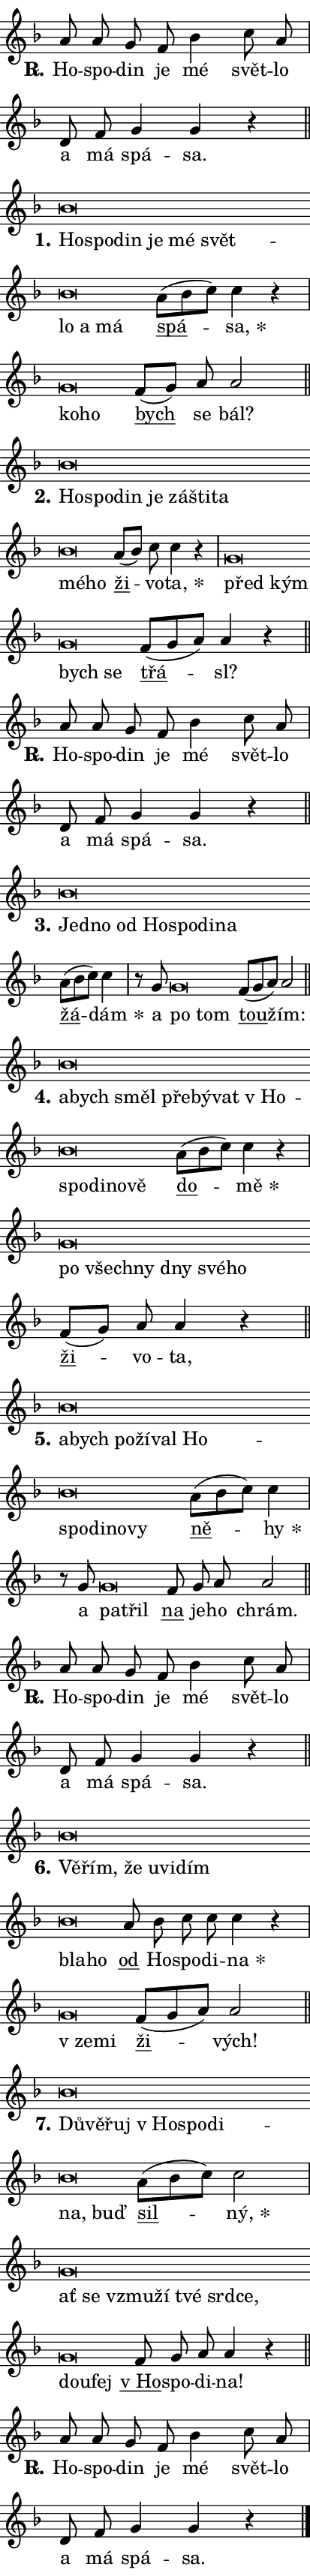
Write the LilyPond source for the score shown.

\version "2.22.1"
\header { tagline = "" }
\paper {
  indent = 0\cm
  top-margin = 0\cm
  right-margin = 0\cm
  bottom-margin = 0\cm
  left-margin = 0\cm
  paper-width = 7\cm
  page-breaking = #ly:one-page-breaking
  system-system-spacing.basic-distance = #11
  score-system-spacing.basic-distance = #11
  ragged-last = ##f
}


%% Author: Thomas Morley
%% https://lists.gnu.org/archive/html/lilypond-user/2020-05/msg00002.html
#(define (line-position grob)
"Returns position of @var[grob} in current system:
   @code{'start}, if at first time-step
   @code{'end}, if at last time-step
   @code{'middle} otherwise
"
  (let* ((col (ly:item-get-column grob))
         (ln (ly:grob-object col 'left-neighbor))
         (rn (ly:grob-object col 'right-neighbor))
         (col-to-check-left (if (ly:grob? ln) ln col))
         (col-to-check-right (if (ly:grob? rn) rn col))
         (break-dir-left
           (and
             (ly:grob-property col-to-check-left 'non-musical #f)
             (ly:item-break-dir col-to-check-left)))
         (break-dir-right
           (and
             (ly:grob-property col-to-check-right 'non-musical #f)
             (ly:item-break-dir col-to-check-right))))
        (cond ((eqv? 1 break-dir-left) 'start)
              ((eqv? -1 break-dir-right) 'end)
              (else 'middle))))

#(define (tranparent-at-line-position vctor)
  (lambda (grob)
  "Relying on @code{line-position} select the relevant enry from @var{vctor}.
Used to determine transparency,"
    (case (line-position grob)
      ((end) (not (vector-ref vctor 0)))
      ((middle) (not (vector-ref vctor 1)))
      ((start) (not (vector-ref vctor 2))))))

noteHeadBreakVisibility =
#(define-music-function (break-visibility)(vector?)
"Makes @code{NoteHead}s transparent relying on @var{break-visibility}"
#{
  \override NoteHead.transparent =
    #(tranparent-at-line-position break-visibility)
#})

#(define delete-ledgers-for-transparent-note-heads
  (lambda (grob)
    "Reads whether a @code{NoteHead} is transparent.
If so this @code{NoteHead} is removed from @code{'note-heads} from
@var{grob}, which is supposed to be @code{LedgerLineSpanner}.
As a result ledgers are not printed for this @code{NoteHead}"
    (let* ((nhds-array (ly:grob-object grob 'note-heads))
           (nhds-list
             (if (ly:grob-array? nhds-array)
                 (ly:grob-array->list nhds-array)
                 '()))
           ;; Relies on the transparent-property being done before
           ;; Staff.LedgerLineSpanner.after-line-breaking is executed.
           ;; This is fragile ...
           (to-keep
             (remove
               (lambda (nhd)
                 (ly:grob-property nhd 'transparent #f))
               nhds-list)))
      ;; TODO find a better method to iterate over grob-arrays, similiar
      ;; to filter/remove etc for lists
      ;; For now rebuilt from scratch
      (set! (ly:grob-object grob 'note-heads)  '())
      (for-each
        (lambda (nhd)
          (ly:pointer-group-interface::add-grob grob 'note-heads nhd))
        to-keep))))

hideNotes = {
  \noteHeadBreakVisibility #begin-of-line-visible
}
unHideNotes = {
  \noteHeadBreakVisibility #all-visible
}

% work-around for resetting accidentals
% https://lilypond.org/doc/v2.23/Documentation/notation/displaying-rhythms#unmetered-music
cadenzaMeasure = {
  \cadenzaOff
  \partial 1024 s1024
  \cadenzaOn
}

#(define-markup-command (accent layout props text) (markup?)
  "Underline accented syllable"
  (interpret-markup layout props
    #{\markup \override #'(offset . 4.3) \underline { #text }#}))

responsum = \markup \concat {
  "R" \hspace #-1.05 \path #0.1 #'((moveto 0 0.07) (lineto 0.9 0.8)) \hspace #0.05 "."
}

\layout {
    \context {
        \Staff
        \remove "Time_signature_engraver"
        \override LedgerLineSpanner.after-line-breaking = #delete-ledgers-for-transparent-note-heads
    }
    \context {
        \Voice {
            \override NoteHead.output-attributes = #'((class . "notehead"))
            \override Hairpin.height = #0.55
        }
    }
    \context {
        \Lyrics {
            \override StanzaNumber.output-attributes = #'((class . "stanzanumber"))
            \override LyricSpace.minimum-distance = #0.9
            \override LyricText.font-name = #"TeX Gyre Schola"
            \override LyricText.font-size = 1
            \override StanzaNumber.font-name = #"TeX Gyre Schola Bold"
            \override StanzaNumber.font-size = 1
        }
    }
}

% magnetic-lyrics.ily
%
%   written by
%     Jean Abou Samra <jean@abou-samra.fr>
%     Werner Lemberg <wl@gnu.org>
%
%   adapted by
%     Jiri Hon <jiri.hon@gmail.com>
%
% Version 2022-Apr-15

% https://www.mail-archive.com/lilypond-user@gnu.org/msg149350.html

#(define (Left_hyphen_pointer_engraver context)
   "Collect syllable-hyphen-syllable occurrences in lyrics and store
them in properties.  This engraver only looks to the left.  For
example, if the lyrics input is @code{foo -- bar}, it does the
following.

@itemize @bullet
@item
Set the @code{text} property of the @code{LyricHyphen} grob between
@q{foo} and @q{bar} to @code{foo}.

@item
Set the @code{left-hyphen} property of the @code{LyricText} grob with
text @q{foo} to the @code{LyricHyphen} grob between @q{foo} and
@q{bar}.
@end itemize

Use this auxiliary engraver in combination with the
@code{lyric-@/text::@/apply-@/magnetic-@/offset!} hook."
   (let ((hyphen #f)
         (text #f))
     (make-engraver
      (acknowledgers
       ((lyric-syllable-interface engraver grob source-engraver)
        (set! text grob)))
      (end-acknowledgers
       ((lyric-hyphen-interface engraver grob source-engraver)
        ;(when (not (grob::has-interface grob 'lyric-space-interface))
          (set! hyphen grob)));)
      ((stop-translation-timestep engraver)
       (when (and text hyphen)
         (ly:grob-set-object! text 'left-hyphen hyphen))
       (set! text #f)
       (set! hyphen #f)))))

#(define (lyric-text::apply-magnetic-offset! grob)
   "If the space between two syllables is less than the value in
property @code{LyricText@/.details@/.squash-threshold}, move the right
syllable to the left so that it gets concatenated with the left
syllable.

Use this function as a hook for
@code{LyricText@/.after-@/line-@/breaking} if the
@code{Left_@/hyphen_@/pointer_@/engraver} is active."
   (let ((hyphen (ly:grob-object grob 'left-hyphen #f)))
     (when hyphen
       (let ((left-text (ly:spanner-bound hyphen LEFT)))
         (when (grob::has-interface left-text 'lyric-syllable-interface)
           (let* ((common (ly:grob-common-refpoint grob left-text X))
                  (this-x-ext (ly:grob-extent grob common X))
                  (left-x-ext
                   (begin
                     ;; Trigger magnetism for left-text.
                     (ly:grob-property left-text 'after-line-breaking)
                     (ly:grob-extent left-text common X)))
                  ;; `delta` is the gap width between two syllables.
                  (delta (- (interval-start this-x-ext)
                            (interval-end left-x-ext)))
                  (details (ly:grob-property grob 'details))
                  (threshold (assoc-get 'squash-threshold details 0.2)))
             (when (< delta threshold)
               (let* (;; We have to manipulate the input text so that
                      ;; ligatures crossing syllable boundaries are not
                      ;; disabled.  For languages based on the Latin
                      ;; script this is essentially a beautification.
                      ;; However, for non-Western scripts it can be a
                      ;; necessity.
                      (lt (ly:grob-property left-text 'text))
                      (rt (ly:grob-property grob 'text))
                      (is-space (grob::has-interface hyphen 'lyric-space-interface))
                      (space (if is-space " " ""))
                      (space-markup (grob-interpret-markup grob " "))
                      (space-size (interval-length (ly:stencil-extent space-markup X)))
                      (extra-delta (if is-space space-size 0))
                      ;; Append new syllable.
                      (ltrt-space (if (and (string? lt) (string? rt))
                                (string-append lt space rt)
                                (make-concat-markup (list lt space rt))))
                      ;; Right-align `ltrt` to the right side.
                      (ltrt-space-markup (grob-interpret-markup
                               grob
                               (make-translate-markup
                                (cons (interval-length this-x-ext) 0)
                                (make-right-align-markup ltrt-space)))))
                 (begin
                   ;; Don't print `left-text`.
                   (ly:grob-set-property! left-text 'stencil #f)
                   ;; Set text and stencil (which holds all collected
                   ;; syllables so far) and shift it to the left.
                   (ly:grob-set-property! grob 'text ltrt-space)
                   (ly:grob-set-property! grob 'stencil ltrt-space-markup)
                   (ly:grob-translate-axis! grob (- (- delta extra-delta)) X))))))))))


#(define (lyric-hyphen::displace-bounds-first grob)
   ;; Make very sure this callback isn't triggered too early.
   (let ((left (ly:spanner-bound grob LEFT))
         (right (ly:spanner-bound grob RIGHT)))
     (ly:grob-property left 'after-line-breaking)
     (ly:grob-property right 'after-line-breaking)
     (ly:lyric-hyphen::print grob)))

squashThreshold = #0.4

\layout {
  \context {
    \Lyrics
    \consists #Left_hyphen_pointer_engraver
    \override LyricText.after-line-breaking =
      #lyric-text::apply-magnetic-offset!
    \override LyricHyphen.stencil = #lyric-hyphen::displace-bounds-first
    \override LyricText.details.squash-threshold = \squashThreshold
    \override LyricHyphen.minimum-distance = 0
    \override LyricHyphen.minimum-length = \squashThreshold
  }
}

squash = \override LyricText.details.squash-threshold = 9999
unSquash = \override LyricText.details.squash-threshold = \squashThreshold

left = \override LyricText.self-alignment-X = #LEFT
unLeft = \revert LyricText.self-alignment-X

starOffset = #(lambda (grob) 
                (let ((x_offset (ly:self-alignment-interface::aligned-on-x-parent grob)))
                  (if (= x_offset 0) 0 (+ x_offset 1.2))))

star = #(define-music-function (syllable)(string?)
"Append star separator at the end of a syllable"
#{
  \once \override LyricText.X-offset = #starOffset
  \lyricmode { \markup {
    #syllable
    \override #'((font-name . "TeX Gyre Schola Bold")) \hspace #0.2 \lower #0.65 \larger "*"
  } }
#})

starAccent = #(define-music-function (syllable)(string?)
"Append star separator at the end of a syllable and make accent"
#{
  \once \override LyricText.X-offset = #starOffset
  \lyricmode { \markup {
    \accent #syllable
    \override #'((font-name . "TeX Gyre Schola Bold")) \hspace #0.2 \lower #0.65 \larger "*"
  } }
#})

breath = #(define-music-function (syllable)(string?)
"Append breathing indicator at the end of a syllable"
#{
  \lyricmode { \markup { #syllable "+" } }
#})

optionalBreath = #(define-music-function (syllable)(string?)
"Append optional breathing indicator at the end of a syllable"
#{
  \lyricmode { \markup { #syllable "(+)" } }
#})


\score {
    <<
        \new Voice = "melody" { \cadenzaOn \key f \major \relative { a'8 a g f bes4 c8 a \cadenzaMeasure \bar "|" d, f \bar "" g4 g r \cadenzaMeasure \bar "||" \break }
\relative { bes'\breve*1/16 \hideNotes \breve*1/16 \bar "" \breve*1/16 \bar "" \breve*1/16 \bar "" \breve*1/16 \bar "" \breve*1/16 \bar "" \breve*1/16 \bar "" \breve*1/16 \breve*1/16 \bar "" \unHideNotes \bar "" a8[( bes c)] c4 r \cadenzaMeasure \bar "|" g\breve*1/16 \hideNotes \breve*1/16 \bar "" \unHideNotes \bar "" f8[( g)] a a2 \cadenzaMeasure \bar "||" \break }
\relative { bes'\breve*1/16 \hideNotes \breve*1/16 \bar "" \breve*1/16 \bar "" \breve*1/16 \bar "" \breve*1/16 \bar "" \breve*1/16 \bar "" \breve*1/16 \bar "" \breve*1/16 \breve*1/16 \bar "" \unHideNotes \bar "" a8[( bes)] c c4 r \cadenzaMeasure \bar "|" g\breve*1/16 \hideNotes \breve*1/16 \bar "" \breve*1/16 \breve*1/16 \bar "" \unHideNotes \bar "" f8[( g a)] a4 r \cadenzaMeasure \bar "||" \break }
\relative { a'8 a g f bes4 c8 a \cadenzaMeasure \bar "|" d, f \bar "" g4 g r \cadenzaMeasure \bar "||" \break }
\relative { bes'\breve*1/16 \hideNotes \breve*1/16 \bar "" \breve*1/16 \bar "" \breve*1/16 \bar "" \breve*1/16 \bar "" \breve*1/16 \breve*1/16 \bar "" \unHideNotes \bar "" a8[( bes c)] c4 \cadenzaMeasure \bar "|" r8 g g\breve*1/16 \hideNotes \breve*1/16 \bar "" \unHideNotes \bar "" f8[( g a)] a2 \cadenzaMeasure \bar "||" \break }
\relative { bes'\breve*1/16 \hideNotes \breve*1/16 \bar "" \breve*1/16 \bar "" \breve*1/16 \bar "" \breve*1/16 \bar "" \breve*1/16 \bar "" \breve*1/16 \bar "" \breve*1/16 \bar "" \breve*1/16 \bar "" \breve*1/16 \breve*1/16 \bar "" \unHideNotes \bar "" a8[( bes c)] c4 r \cadenzaMeasure \bar "|" g\breve*1/16 \hideNotes \breve*1/16 \bar "" \breve*1/16 \bar "" \breve*1/16 \bar "" \breve*1/16 \breve*1/16 \bar "" \unHideNotes \bar "" f8[( g)] a a4 r \cadenzaMeasure \bar "||" \break }
\relative { bes'\breve*1/16 \hideNotes \breve*1/16 \bar "" \breve*1/16 \bar "" \breve*1/16 \bar "" \breve*1/16 \bar "" \breve*1/16 \bar "" \breve*1/16 \bar "" \breve*1/16 \bar "" \breve*1/16 \breve*1/16 \bar "" \unHideNotes \bar "" a8[( bes c)] c4 \cadenzaMeasure \bar "|" r8 g g\breve*1/16 \hideNotes \breve*1/16 \bar "" \unHideNotes \bar "" f8 g a a2 \cadenzaMeasure \bar "||" \break }
\relative { a'8 a g f bes4 c8 a \cadenzaMeasure \bar "|" d, f \bar "" g4 g r \cadenzaMeasure \bar "||" \break }
\relative { bes'\breve*1/16 \hideNotes \breve*1/16 \bar "" \breve*1/16 \bar "" \breve*1/16 \bar "" \breve*1/16 \bar "" \breve*1/16 \bar "" \breve*1/16 \breve*1/16 \bar "" \unHideNotes \bar "" a8 bes c c c4 r \cadenzaMeasure \bar "|" g\breve*1/16 \hideNotes \breve*1/16 \bar "" \unHideNotes \bar "" f8[( g a)] a2 \cadenzaMeasure \bar "||" \break }
\relative { bes'\breve*1/16 \hideNotes \breve*1/16 \bar "" \breve*1/16 \bar "" \breve*1/16 \bar "" \breve*1/16 \bar "" \breve*1/16 \bar "" \breve*1/16 \breve*1/16 \bar "" \unHideNotes \bar "" a8[( bes c)] c2 \cadenzaMeasure \bar "|" g\breve*1/16 \hideNotes \breve*1/16 \bar "" \breve*1/16 \bar "" \breve*1/16 \bar "" \breve*1/16 \bar "" \breve*1/16 \bar "" \breve*1/16 \bar "" \breve*1/16 \breve*1/16 \bar "" \unHideNotes \bar "" f8 g a a4 r \cadenzaMeasure \bar "||" \break }
\relative { a'8 a g f bes4 c8 a \cadenzaMeasure \bar "|" d, f \bar "" g4 g r \cadenzaMeasure \bar "||" \break } \bar "|." }
        \new Lyrics \lyricsto "melody" { \lyricmode { \set stanza = \responsum
Ho -- spo -- din je mé svět -- lo a má spá -- sa.
\set stanza = "1."
\left Ho -- \squash spo -- din je mé svět -- lo a má \unLeft \unSquash \markup \accent spá -- \star sa, \left ko -- \squash ho \unLeft \unSquash \markup \accent bych se bál?
\set stanza = "2."
\left Ho -- \squash spo -- din je zá -- šti -- ta mé -- ho \unLeft \unSquash \markup \accent ži -- vo -- \star ta, \left před \squash kým bych se \unLeft \unSquash \markup \accent třá -- sl?
\set stanza = \responsum
Ho -- spo -- din je mé svět -- lo a má spá -- sa.
\set stanza = "3."
\left Jed -- \squash no od Ho -- spo -- di -- na \unLeft \unSquash \markup \accent žá -- \star dám a \left po \squash tom \unLeft \unSquash \markup \accent tou -- žím:
\set stanza = "4."
\left a -- \squash bych směl pře -- bý -- vat "v Ho" -- spo -- di -- no -- vě \unLeft \unSquash \markup \accent do -- \star mě \left po \squash všech -- ny dny své -- ho \unLeft \unSquash \markup \accent ži -- vo -- ta,
\set stanza = "5."
\left a -- \squash bych po -- ží -- val Ho -- spo -- di -- no -- vy \unLeft \unSquash \markup \accent ně -- \star hy a \left pa -- \squash třil \unLeft \unSquash \markup \accent na je -- ho chrám.
\set stanza = \responsum
Ho -- spo -- din je mé svět -- lo a má spá -- sa.
\set stanza = "6."
\left Vě -- \squash řím, že u -- vi -- dím bla -- ho \unLeft \unSquash \markup \accent od Ho -- spo -- di -- \star na \left "v ze" -- \squash mi \unLeft \unSquash \markup \accent ži -- vých!
\set stanza = "7."
\left Dů -- \squash vě -- řuj "v Ho" -- spo -- di -- na, buď \unLeft \unSquash \markup \accent sil -- \star ný, \left ať \squash se vzmu -- ží tvé srd -- ce, dou -- fej \unLeft \unSquash \markup \accent "v Ho" -- spo -- di -- na!
\set stanza = \responsum
Ho -- spo -- din je mé svět -- lo a má spá -- sa. } }
    >>
    \layout {}
}
